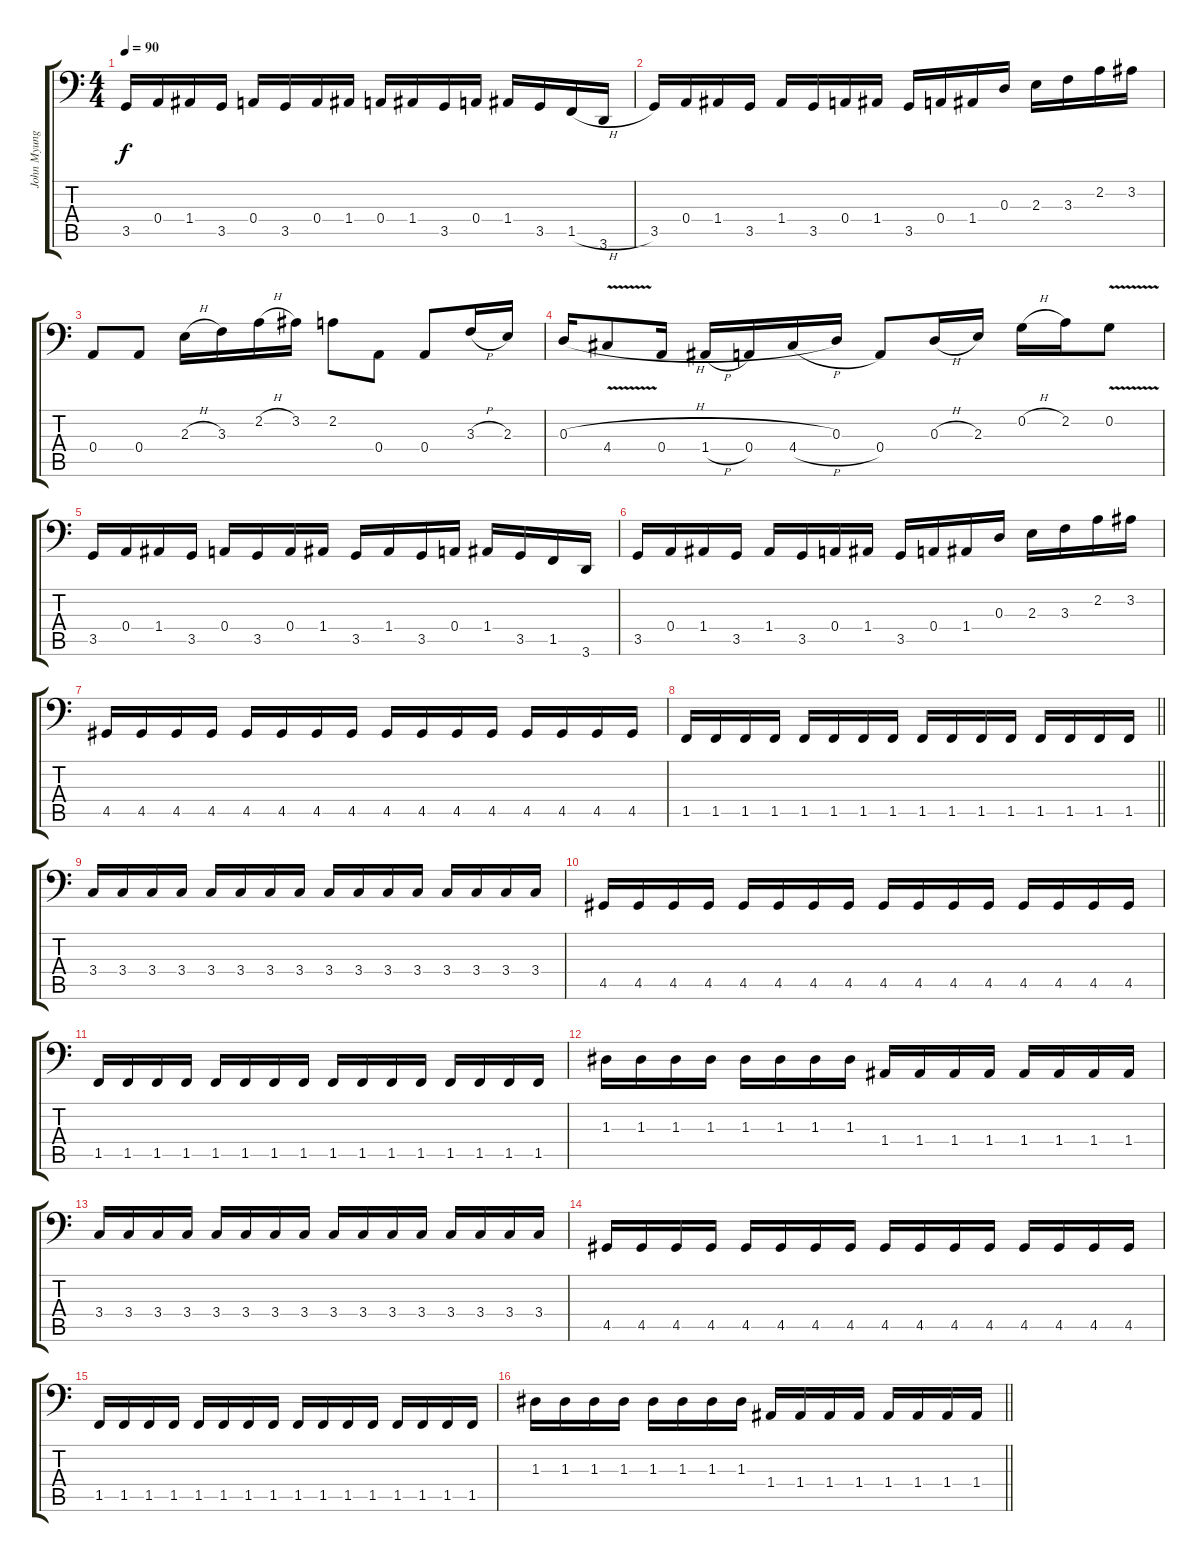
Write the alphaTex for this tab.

\track ("John Myung" "John Myung") {instrument electricbassfinger}
\staff {score tabs}
\tuning (C3 G2 D2 A1 E1 B0) {hide}
\ts (4 4)
\tempo 90
\clef f4
\ks c
3.5.16{dy f} 0.4.16 1.4.16 3.5.16 0.4.16 3.5.16 0.4.16 1.4.16 0.4.16 1.4.16 3.5.16 0.4.16 1.4.16 3.5.16 1.5{h}.16 3.6.16 |
3.5.16 0.4.16 1.4.16 3.5.16 1.4.16 3.5.16 0.4.16 1.4.16 3.5.16 0.4.16 1.4.16 0.3.16 2.3.16 3.3.16 2.2.16 3.2.16 |
0.4.8 0.4.8 2.3{h}.16 3.3.16 2.2{h}.16 3.2.16 2.2.8 0.4.8 0.4.8 3.3{h}.16 2.3.16 |
0.3{h}.16 4.4{v}.8 0.4.16 1.4{h}.16 0.4.16 4.4{h}.16 0.3.16 0.4.8 0.3{h}.16 2.3.16 0.2{h}.16 2.2.16 0.2{v}.8 |
3.5.16 0.4.16 1.4.16 3.5.16 0.4.16 3.5.16 0.4.16 1.4.16 3.5.16 1.4.16 3.5.16 0.4.16 1.4.16 3.5.16 1.5.16 3.6.16 |
3.5.16 0.4.16 1.4.16 3.5.16 1.4.16 3.5.16 0.4.16 1.4.16 3.5.16 0.4.16 1.4.16 0.3.16 2.3.16 3.3.16 2.2.16 3.2.16 |
4.5.16 4.5.16 4.5.16 4.5.16 4.5.16 4.5.16 4.5.16 4.5.16 4.5.16 4.5.16 4.5.16 4.5.16 4.5.16 4.5.16 4.5.16 4.5.16 |
\barLineRight lightlight
1.5.16 1.5.16 1.5.16 1.5.16 1.5.16 1.5.16 1.5.16 1.5.16 1.5.16 1.5.16 1.5.16 1.5.16 1.5.16 1.5.16 1.5.16 1.5.16 |
3.4.16 3.4.16 3.4.16 3.4.16 3.4.16 3.4.16 3.4.16 3.4.16 3.4.16 3.4.16 3.4.16 3.4.16 3.4.16 3.4.16 3.4.16 3.4.16 |
4.5.16 4.5.16 4.5.16 4.5.16 4.5.16 4.5.16 4.5.16 4.5.16 4.5.16 4.5.16 4.5.16 4.5.16 4.5.16 4.5.16 4.5.16 4.5.16 |
1.5.16 1.5.16 1.5.16 1.5.16 1.5.16 1.5.16 1.5.16 1.5.16 1.5.16 1.5.16 1.5.16 1.5.16 1.5.16 1.5.16 1.5.16 1.5.16 |
1.3.16 1.3.16 1.3.16 1.3.16 1.3.16 1.3.16 1.3.16 1.3.16 1.4.16 1.4.16 1.4.16 1.4.16 1.4.16 1.4.16 1.4.16 1.4.16 |
3.4.16 3.4.16 3.4.16 3.4.16 3.4.16 3.4.16 3.4.16 3.4.16 3.4.16 3.4.16 3.4.16 3.4.16 3.4.16 3.4.16 3.4.16 3.4.16 |
4.5.16 4.5.16 4.5.16 4.5.16 4.5.16 4.5.16 4.5.16 4.5.16 4.5.16 4.5.16 4.5.16 4.5.16 4.5.16 4.5.16 4.5.16 4.5.16 |
1.5.16 1.5.16 1.5.16 1.5.16 1.5.16 1.5.16 1.5.16 1.5.16 1.5.16 1.5.16 1.5.16 1.5.16 1.5.16 1.5.16 1.5.16 1.5.16 |
\barLineRight lightlight
1.3.16 1.3.16 1.3.16 1.3.16 1.3.16 1.3.16 1.3.16 1.3.16 1.4.16 1.4.16 1.4.16 1.4.16 1.4.16 1.4.16 1.4.16 1.4.16
